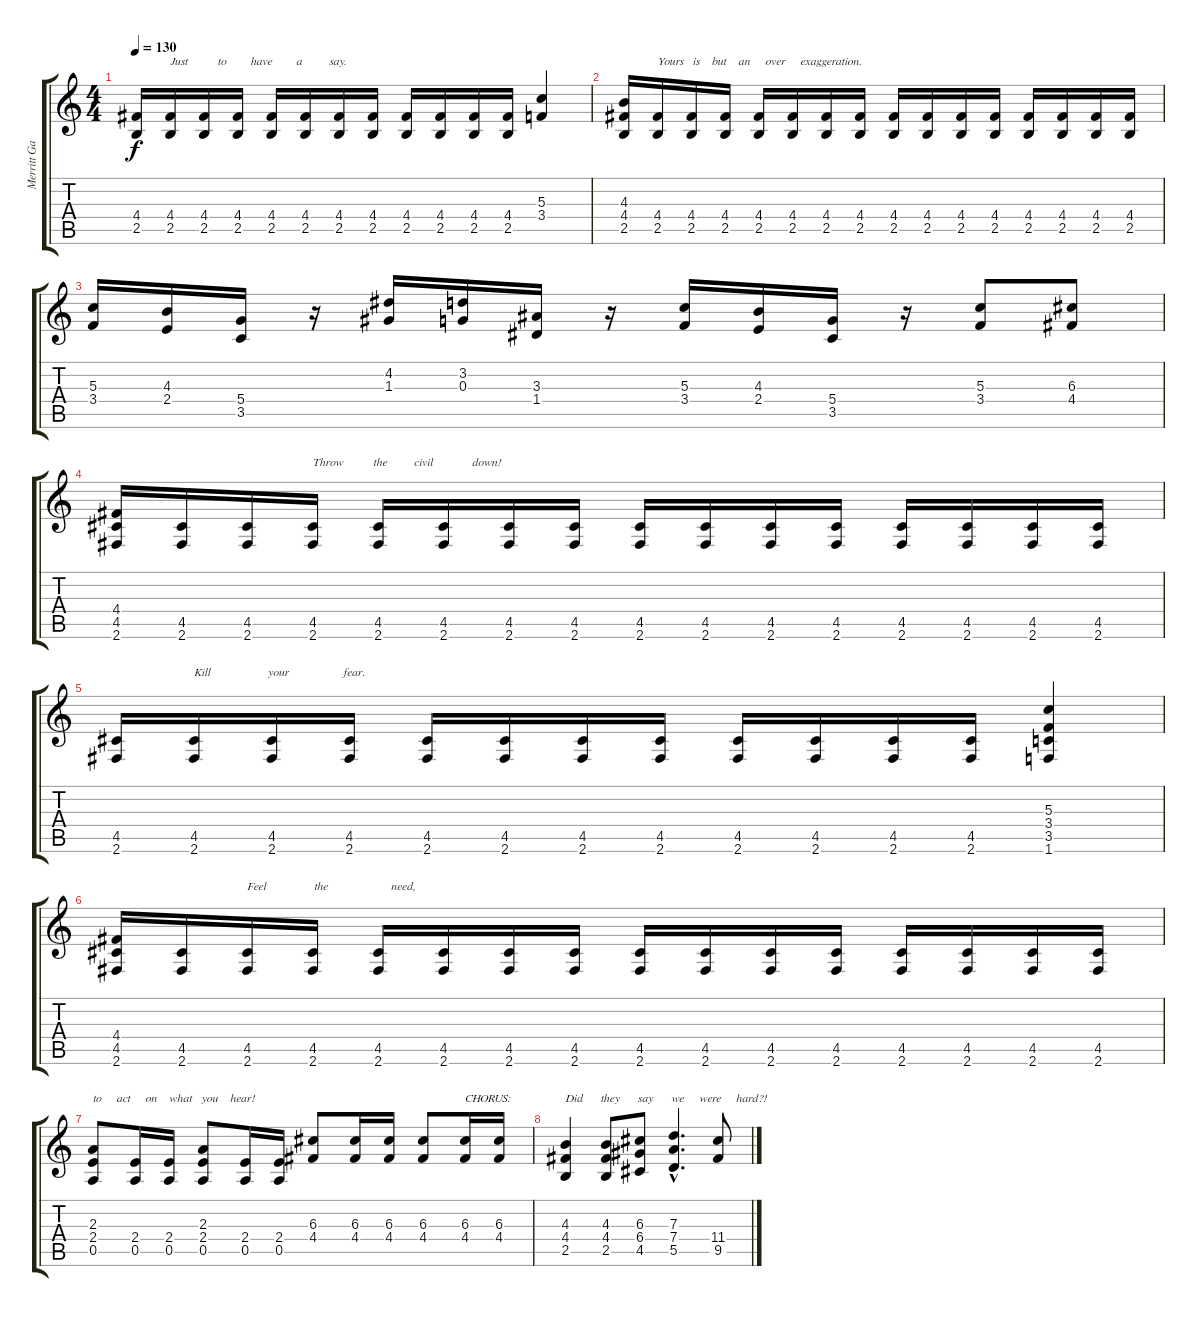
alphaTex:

\track ("Merritt Gant-Guitar :Blitz - text" "Merritt Ga") {instrument distortionguitar}
\staff {score tabs}
\tuning (E4 B3 G3 D3 A2 E2) {hide}
\ts (4 4)
\tempo 130
\clef g2
\ks c
(4.4 2.5).16{dy f} (4.4 2.5).16{txt "Just          to        have        a         say."} (4.4 2.5).16 (4.4 2.5).16 (4.4 2.5).16 (4.4 2.5).16 (4.4 2.5).16 (4.4 2.5).16 (4.4 2.5).16 (4.4 2.5).16 (4.4 2.5).16 (4.4 2.5).16 (5.3 3.4).4 |
(4.3 4.4 2.5).16 (4.4 2.5).16{txt "Yours   is    but    an     over     exaggeration."} (4.4 2.5).16 (4.4 2.5).16 (4.4 2.5).16 (4.4 2.5).16 (4.4 2.5).16 (4.4 2.5).16 (4.4 2.5).16 (4.4 2.5).16 (4.4 2.5).16 (4.4 2.5).16 (4.4 2.5).16 (4.4 2.5).16 (4.4 2.5).16 (4.4 2.5).16 |
(5.3 3.4).16 (4.3 2.4).16 (5.4 3.5).16 r.16 (4.2 1.3).16 (3.2 0.3).16 (3.3 1.4).16 r.16 (5.3 3.4).16 (4.3 2.4).16 (5.4 3.5).16 r.16 (5.3 3.4).8 (6.3 4.4).8 |
(4.4 4.5 2.6).16 (4.5 2.6).16 (4.5 2.6).16 (4.5 2.6).16{txt "Throw          the         civil             down!"} (4.5 2.6).16 (4.5 2.6).16 (4.5 2.6).16 (4.5 2.6).16 (4.5 2.6).16 (4.5 2.6).16 (4.5 2.6).16 (4.5 2.6).16 (4.5 2.6).16 (4.5 2.6).16 (4.5 2.6).16 (4.5 2.6).16 |
(4.5 2.6).16 (4.5 2.6).16{txt "Kill                   your                  fear."} (4.5 2.6).16 (4.5 2.6).16 (4.5 2.6).16 (4.5 2.6).16 (4.5 2.6).16 (4.5 2.6).16 (4.5 2.6).16 (4.5 2.6).16 (4.5 2.6).16 (4.5 2.6).16 (5.3 3.4 3.5 1.6).4 |
(4.4 4.5 2.6).16 (4.5 2.6).16 (4.5 2.6).16{txt "Feel                the                     need, "} (4.5 2.6).16 (4.5 2.6).16 (4.5 2.6).16 (4.5 2.6).16 (4.5 2.6).16 (4.5 2.6).16 (4.5 2.6).16 (4.5 2.6).16 (4.5 2.6).16 (4.5 2.6).16 (4.5 2.6).16 (4.5 2.6).16 (4.5 2.6).16 |
(2.3 2.4 0.5).8{txt "to     act     on    what   you    hear!"} (2.4 0.5).16 (2.4 0.5).16 (2.3 2.4 0.5).8 (2.4 0.5).16 (2.4 0.5).16 (6.3 4.4).8 (6.3 4.4).16 (6.3 4.4).16 (6.3 4.4).8 (6.3 4.4).16{txt "CHORUS:"} (6.3 4.4).16 |
(4.3 4.4 2.5).4{txt "Did      they      say      we     were     hard?!"} (4.3 4.4 2.5).8 (6.3 6.4 4.5).8 (7.3{hac} 7.4{hac} 5.5{hac}).4{d} (11.4 9.5).8
